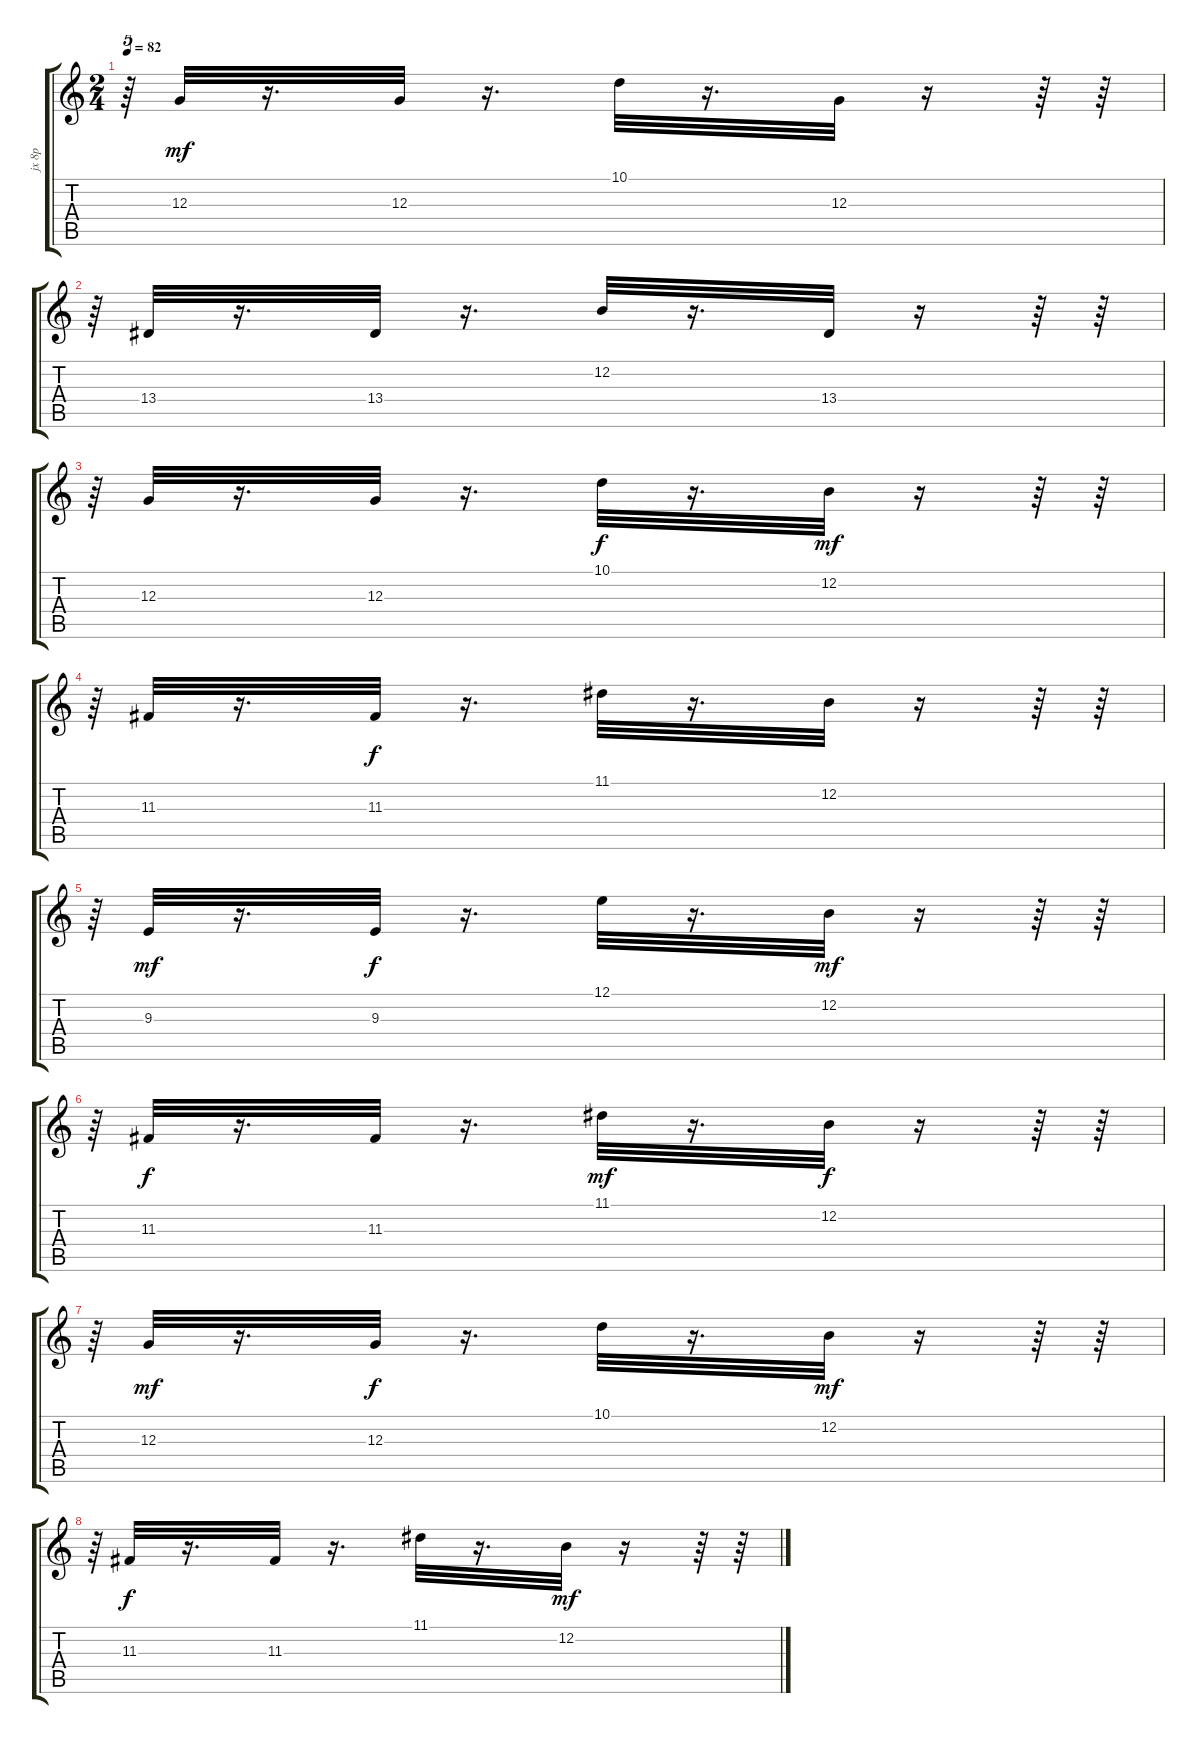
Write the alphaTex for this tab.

\track ("jx 8p" "jx 8p") {instrument fx7echoes}
\staff {score tabs}
\tuning (E4 B3 G3 D3 A2 E2) {hide}
\ts (2 4)
\tempo 82
\clef g2
\ks c
r.64{tu (5 4) dy mf} 12.3.32 r.16{d} 12.3.32 r.16{d} 10.1.32 r.16{d} 12.3.32 r.16 r.64 r.64 |
r.64{tu (5 4)} 13.4.32 r.16{d} 13.4.32 r.16{d} 12.2.32 r.16{d} 13.4.32 r.16 r.64 r.64 |
r.64{tu (5 4)} 12.3.32 r.16{d} 12.3.32 r.16{d} 10.1.32{dy f} r.16{d} 12.2.32{dy mf} r.16 r.64 r.64 |
r.64{tu (5 4)} 11.3.32 r.16{d} 11.3.32{dy f} r.16{d} 11.1.32 r.16{d} 12.2.32 r.16 r.64 r.64 |
r.64{tu (5 4)} 9.3.32{dy mf} r.16{d} 9.3.32{dy f} r.16{d} 12.1.32 r.16{d} 12.2.32{dy mf} r.16 r.64 r.64 |
r.64{tu (5 4)} 11.3.32{dy f} r.16{d} 11.3.32 r.16{d} 11.1.32{dy mf} r.16{d} 12.2.32{dy f} r.16 r.64 r.64 |
r.64{tu (5 4)} 12.3.32{dy mf} r.16{d} 12.3.32{dy f} r.16{d} 10.1.32 r.16{d} 12.2.32{dy mf} r.16 r.64 r.64 |
r.64{tu (5 4)} 11.3.32{dy f} r.16{d} 11.3.32 r.16{d} 11.1.32 r.16{d} 12.2.32{dy mf} r.16 r.64 r.64
